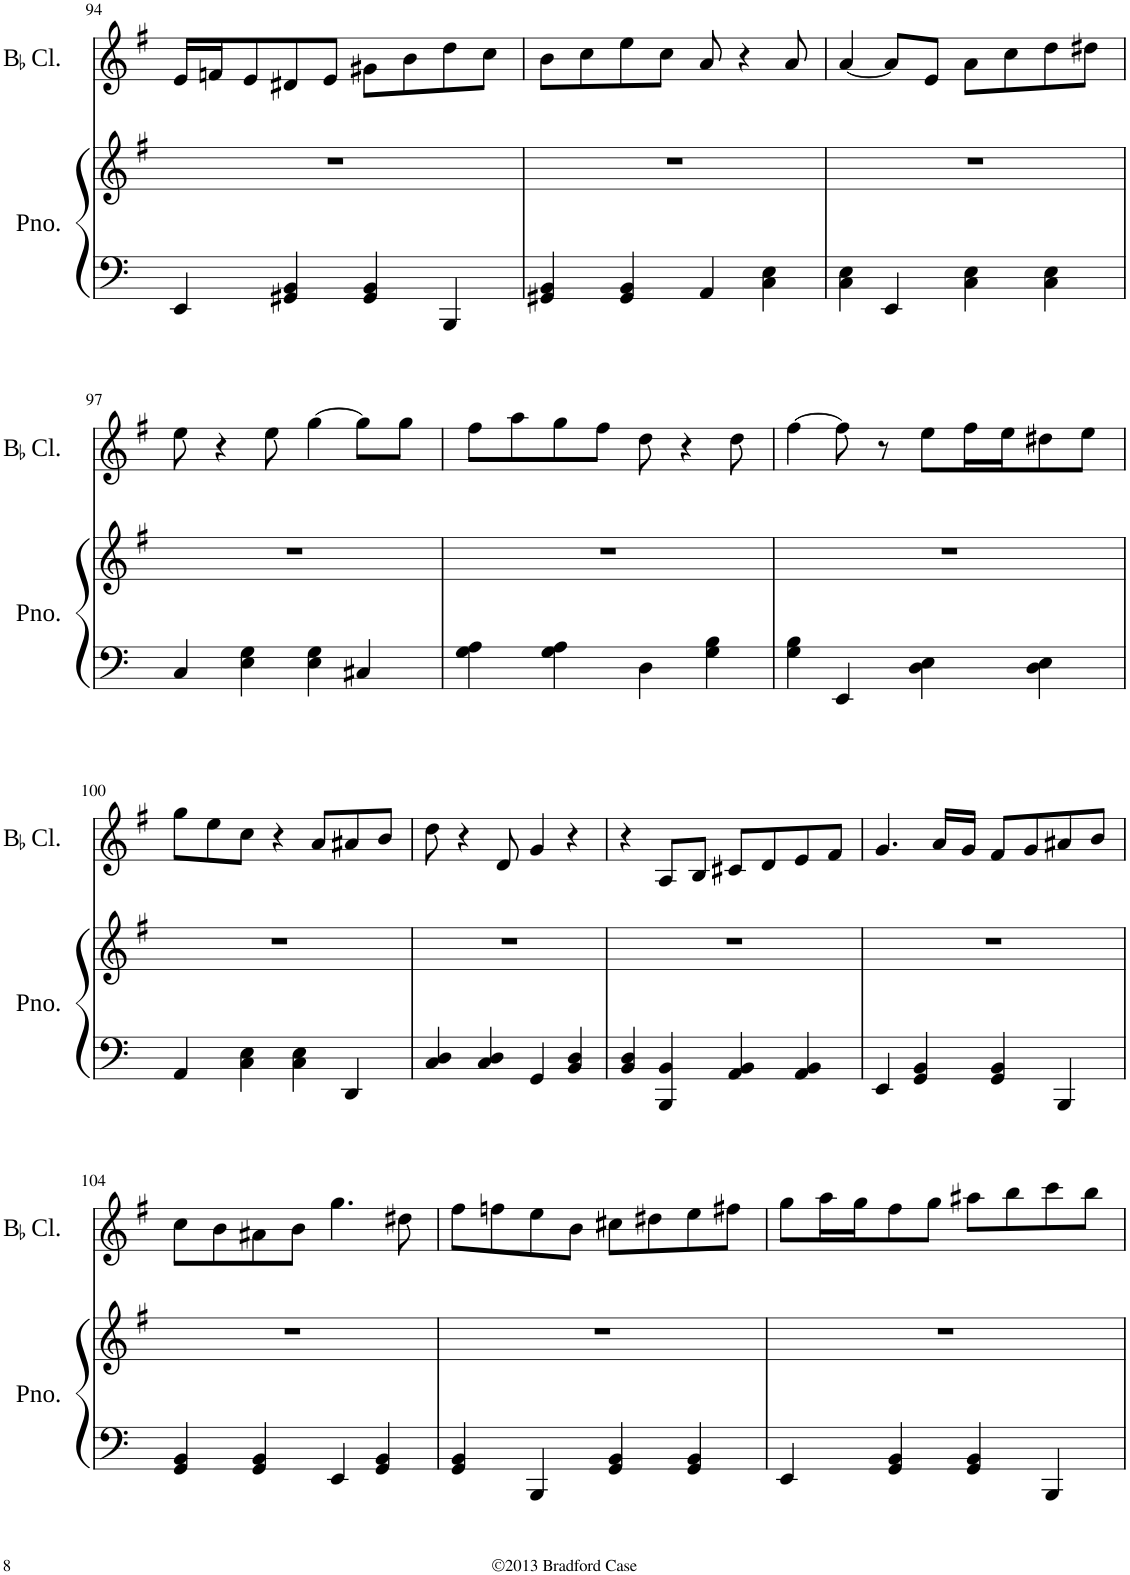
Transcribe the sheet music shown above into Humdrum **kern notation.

**kern	**kern	**kern
*part2	*part2	*part1
*staff3	*staff2	*staff1
*I"Piano	*	*I"BaccidentalFlat Clarinet
*I'Pno.	*	*I'BaccidentalFlat Cl.
!!LO:PB:g=z
*clefF4	*clefG2	*clefG2
*	*	*Trd1c2
*	*k[f#]	*k[f#]
=94	=94	=94
4EE/	1r	16e/LL
.	.	16fn/J
.	.	8e/
4GG#X/ 4BB/	.	8d#X/
.	.	8e/J
4GG#/ 4BB/	.	8g#X\L
.	.	8b\
4BBB/	.	8dd\
.	.	8cc\J
=95	=95	=95
4GG#X/ 4BB/	1r	8b\L
.	.	8cc\
4GG#/ 4BB/	.	8ee\
.	.	8cc\J
4AA/	.	8a/
.	.	4r
4C\ 4E\	.	.
.	.	8a/
=96	=96	=96
4C\ 4E\	1r	[4a/
4EE/	.	8a/L]
.	.	8e/J
4C\ 4E\	.	8a\L
.	.	8cc\
4C\ 4E\	.	8dd\
.	.	8dd#X\J
!!LO:LB:g=z
=97	=97	=97
4C/	1r	8ee\
.	.	4r
4E\ 4G\	.	.
.	.	8ee\
4E\ 4G\	.	[4gg\
4C#X/	.	8gg\L]
.	.	8gg\J
=98	=98	=98
4G\ 4A\	1r	8ff#\L
.	.	8aa\
4G\ 4A\	.	8gg\
.	.	8ff#\J
4D\	.	8dd\
.	.	4r
4G\ 4B\	.	.
.	.	8dd\
=99	=99	=99
4G\ 4B\	1r	[4ff#\
4EE/	.	8ff#\]
.	.	8r
4D\ 4E\	.	8ee\L
.	.	16ff#\L
.	.	16ee\J
4D\ 4E\	.	8dd#X\
.	.	8ee\J
!!LO:LB:g=z
=100	=100	=100
4AA/	1r	8gg\L
.	.	8ee\
4C\ 4E\	.	8cc\J
.	.	4r
4C\ 4E\	.	.
.	.	8a/L
4DD/	.	8a#X/
.	.	8b/J
=101	=101	=101
4C/ 4D/	1r	8dd\
.	.	4r
4C/ 4D/	.	.
.	.	8d/
4GG/	.	4g/
4BB/ 4D/	.	4r
=102	=102	=102
4BB/ 4D/	1r	4r
4BBB/ 4BB/	.	8A/L
.	.	8B/J
4AA/ 4BB/	.	8c#X/L
.	.	8d/
4AA/ 4BB/	.	8e/
.	.	8f#/J
=103	=103	=103
4EE/	1r	4.g/
4GG/ 4BB/	.	.
.	.	16a/LL
.	.	16g/JJ
4GG/ 4BB/	.	8f#/L
.	.	8g/
4BBB/	.	8a#X/
.	.	8b/J
!!LO:LB:g=z
=104	=104	=104
4GG/ 4BB/	1r	8cc\L
.	.	8b\
4GG/ 4BB/	.	8a#X\
.	.	8b\J
4EE/	.	4.gg\
4GG/ 4BB/	.	.
.	.	8dd#X\
=105	=105	=105
4GG/ 4BB/	1r	8ff#\L
.	.	8ffn\
4BBB/	.	8ee\
.	.	8b\J
4GG/ 4BB/	.	8cc#X\L
.	.	8dd#X\
4GG/ 4BB/	.	8ee\
.	.	8ff#X\J
=106	=106	=106
4EE/	1r	8gg\L
.	.	16aa\L
.	.	16gg\J
4GG/ 4BB/	.	8ff#\
.	.	8gg\J
4GG/ 4BB/	.	8aa#X\L
.	.	8bb\
4BBB/	.	8ccc\
.	.	8bb\J
=	=	=
*-	*-	*-
